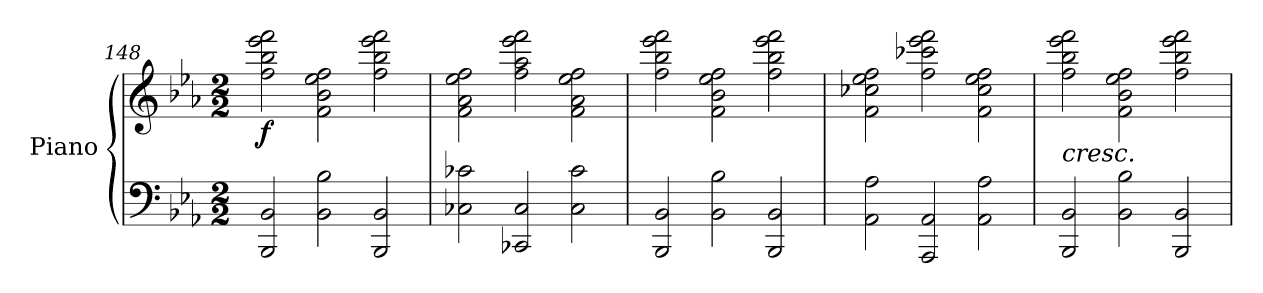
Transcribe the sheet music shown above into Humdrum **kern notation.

**kern	**kern	**dynam
*part1	*part1	*part1
*staff2	*staff1	*staff1/2
*I"Piano	*	*
*I'Pno.	*	*
*clefF4	*clefG2	*
*k[b-e-a-]	*k[b-e-a-]	*
*M2/2	*M2/2	*
*Xtuplet	*Xtuplet	*
=148	=148	=148
!	!	!LO:DY:b
3BBB-/ 3BB-/	3ff\ 3bb-\ 3eee-\ 3fff\	f
3BB-\ 3B-\	3f\ 3b-\ 3ee-\ 3ff\	.
3BBB-/ 3BB-/	3ff\ 3bb-\ 3eee-\ 3fff\	.
=149	=149	=149
3C-X\ 3c-X\	3f\ 3a-\ 3ee-\ 3ff\	.
3CC-X/ 3C-/	3ff\ 3aa-\ 3eee-\ 3fff\	.
3C-\ 3c-\	3f\ 3a-\ 3ee-\ 3ff\	.
!!LO:LB:g=z
=150	=150	=150
3BBB-/ 3BB-/	3ff\ 3bb-\ 3eee-\ 3fff\	.
3BB-\ 3B-\	3f\ 3b-\ 3ee-\ 3ff\	.
3BBB-/ 3BB-/	3ff\ 3bb-\ 3eee-\ 3fff\	.
=151	=151	=151
3AA-\ 3A-\	3f\ 3cc-X\ 3ee-\ 3ff\	.
3AAA-/ 3AA-/	3ff\ 3ccc-X\ 3eee-\ 3fff\	.
3AA-\ 3A-\	3f\ 3cc-\ 3ee-\ 3ff\	.
=152	=152	=152
!	!LO:TX:b:i:t=cresc.	!
3BBB-/ 3BB-/	3ff\ 3bb-\ 3eee-\ 3fff\	.
3BB-\ 3B-\	3f\ 3b-\ 3ee-\ 3ff\	.
3BBB-/ 3BB-/	3ff\ 3bb-\ 3eee-\ 3fff\	.
=	=	=
*-	*-	*-
